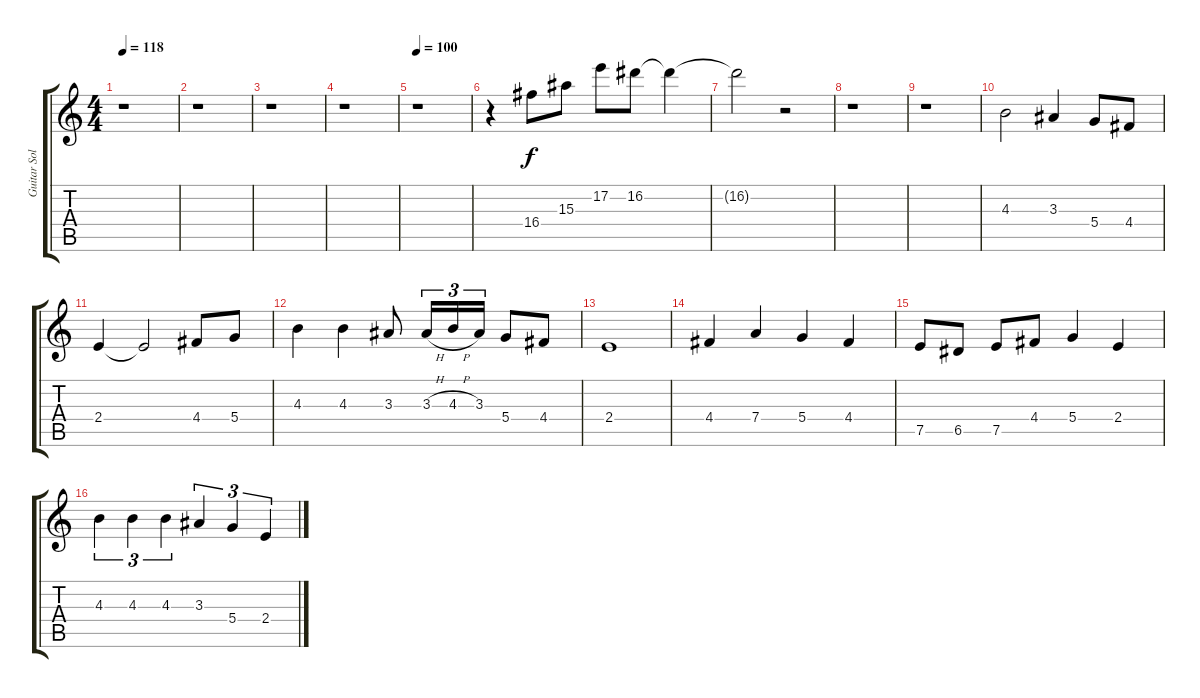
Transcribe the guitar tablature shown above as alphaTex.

\track ("Guitar Solo" "Guitar Sol") {instrument distortionguitar}
\staff {score tabs}
\tuning (E4 B3 G3 D3 A2 E2) {hide}
\ts (4 4)
\tempo 118
\tempo 95
\tempo 118
\clef g2
\ks c
r.1{dy f instrument distortionguitar} |
r.1 |
r.1 |
r.1 |
\tempo 100
r.1 |
r.4 16.4.8 15.3.8 17.2.8 16.2.8 16.2{t}.4 |
16.2{t}.2 r.2 |
r.1 |
r.1 |
4.3.2 3.3.4 5.4.8 4.4.8 |
2.4.4 2.4{t}.2 4.4.8 5.4.8 |
4.3.4 4.3.4 3.3.8 3.3{h}.16{tu (3 2)} 4.3{h}.16{tu (3 2)} 3.3.16{tu (3 2)} 5.4.8 4.4.8 |
2.4.1 |
4.4.4 7.4.4 5.4.4 4.4.4 |
7.5.8 6.5.8 7.5.8 4.4.8 5.4.4 2.4.4 |
4.3.4{tu (3 2)} 4.3.4{tu (3 2)} 4.3.4{tu (3 2)} 3.3.4{tu (3 2)} 5.4.4{tu (3 2)} 2.4.4{tu (3 2)}
